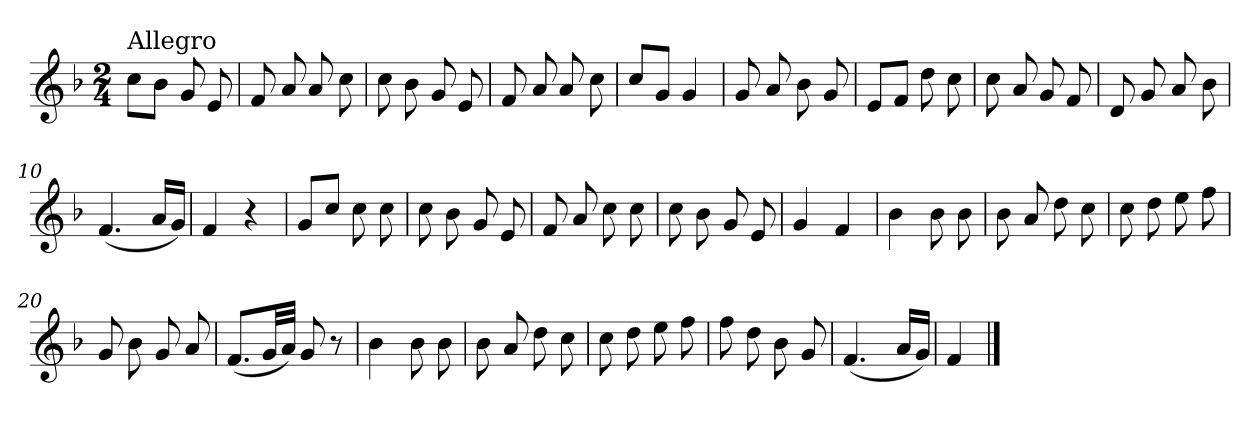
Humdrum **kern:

**kern
*part1
*staff1
*clefG2
*k[b-]
*F:
*M2/4
=1
!LO:TX:a:t=Allegro
8cc\L
8b-\J
8g/
8e/
=2
8f/
8a/
8a/
8cc\
=3
8cc\
8b-\
8g/
8e/
=4
8f/
8a/
8a/
8cc\
=5
8cc/L
8g/J
4g/
=6
8g/
8a/
8b-\
8g/
=7
8e/L
8f/J
8dd\
8cc\
!!LO:LB:g=z
=8
8cc\
8a/
8g/
8f/
=9
8d/
8g/
8a/
8b-\
=10
(<4.f/
16a/LL
16g/JJ)
=11
4f/
4r
=12
8g/L
8cc/J
8cc\
8cc\
=13
8cc\
8b-\
8g/
8e/
=14
8f/
8a/
8cc\
8cc\
=15
8cc\
8b-\
8g/
8e/
=16
4g/
4f/
!!LO:LB:g=z
=17
4b-\
8b-\
8b-\
=18
8b-\
8a/
8dd\
8cc\
=19
8cc\
8dd\
8ee\
8ff\
=20
8g/
8b-\
8g/
8a/
=21
(<8.f/L
32g/LL
32a/JJJ)
8g/
8r
=22
4b-\
8b-\
8b-\
=23
8b-\
8a/
8dd\
8cc\
=24
8cc\
8dd\
8ee\
8ff\
=25
8ff\
8dd\
8b-\
8g/
!!LO:LB:g=z
=26
(<4.f/
16a/LL
16g/JJ)
=27
4f/
==
*-
